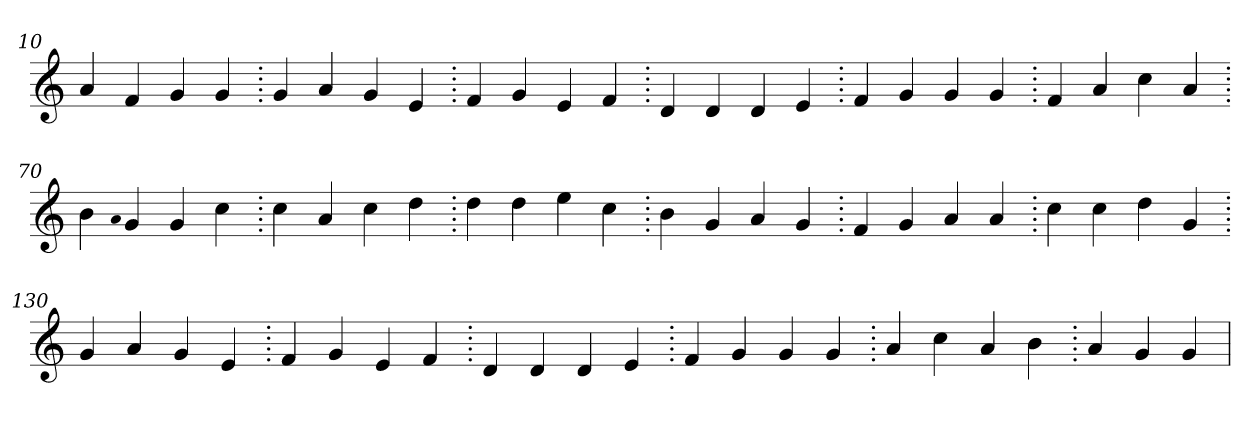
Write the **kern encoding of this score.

**kern
*part1
*staff1
*clefG2
=10.
4a
4f
4g
4g
=20.
4g
4a
4g
4e
=30.
4f
4g
4e
4f
=40.
4d
4d
4d
4e
=50.
4f
4g
4g
4g
=60.
4f
4a
4cc
4a
=70.
4b
qqa
4g
4g
4cc
=80.
4cc
4a
4cc
4dd
=90.
4dd
4dd
4ee
4cc
=100.
4b
4g
4a
4g
=110.
4f
4g
4a
4a
=120.
4cc
4cc
4dd
4g
=130.
4g
4a
4g
4e
=140.
4f
4g
4e
4f
=150.
4d
4d
4d
4e
=160.
4f
4g
4g
4g
=170.
4a
4cc
4a
4b
=180.
4a
4g
4g
=
*-
